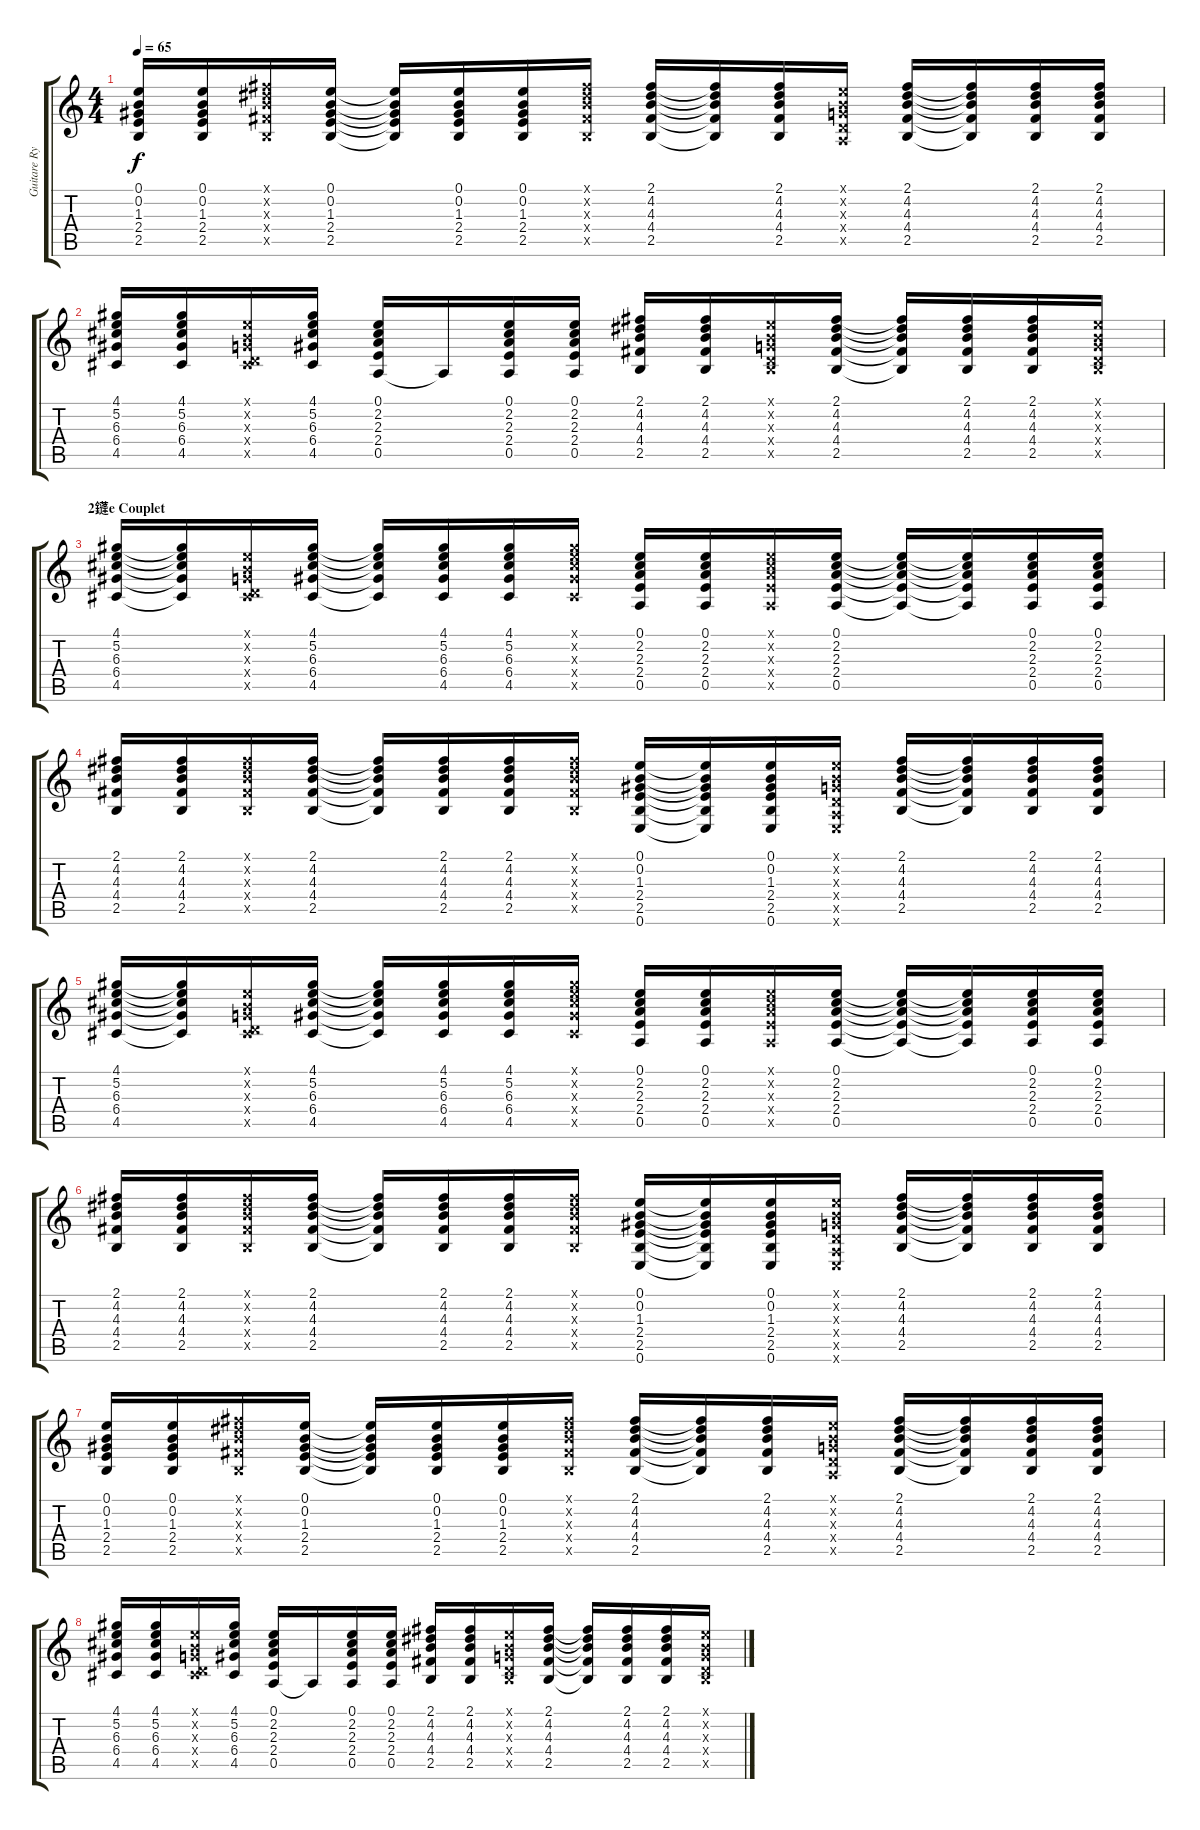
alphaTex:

\track ("Guitare Rythmique" "Guitare Ry") {instrument electricguitarclean}
\staff {score tabs}
\tuning (E4 B3 G3 D3 A2 E2) {hide}
\ts (4 4)
\tempo 65
\clef g2
\ks c
(0.1 0.2 1.3 2.4 2.5).16{dy f} (0.1 0.2 1.3 2.4 2.5).16 (2.1{x} 4.2{x} 4.3{x} 4.4{x} 2.5{x}).16 (0.1 0.2 1.3 2.4 2.5).16 (0.1{t} 0.2{t} 1.3{t} 2.4{t} 2.5{t}).16 (0.1 0.2 1.3 2.4 2.5).16 (0.1 0.2 1.3 2.4 2.5).16 (2.1{x} 4.2{x} 4.3{x} 4.4{x} 2.5{x}).16 (2.1 4.2 4.3 4.4 2.5).16 (2.1{t} 4.2{t} 4.3{t} 4.4{t} 2.5{t}).16 (2.1 4.2 4.3 4.4 2.5).16 (0.1{x} 0.2{x} 0.3{x} 0.4{x} 0.5{x}).16 (2.1 4.2 4.3 4.4 2.5).16 (2.1{t} 4.2{t} 4.3{t} 4.4{t} 2.5{t}).16 (2.1 4.2 4.3 4.4 2.5).16 (2.1 4.2 4.3 4.4 2.5).16 |
(4.1 5.2 6.3 6.4 4.5).16 (4.1 5.2 6.3 6.4 4.5).16 (0.1{x} 0.2{x} 0.3{x} 0.4{x} 4.5{x}).16 (4.1 5.2 6.3 6.4 4.5).16 (0.1 2.2 2.3 2.4 0.5).16 0.5{t}.16 (0.1 2.2 2.3 2.4 0.5).16 (0.1 2.2 2.3 2.4 0.5).16 (2.1 4.2 4.3 4.4 2.5).16 (2.1 4.2 4.3 4.4 2.5).16 (0.1{x} 0.2{x} 0.3{x} 0.4{x} 2.5{x}).16 (2.1 4.2 4.3 4.4 2.5).16 (2.1{t} 4.2{t} 4.3{t} 4.4{t} 2.5{t}).16 (2.1 4.2 4.3 4.4 2.5).16 (2.1 4.2 4.3 4.4 2.5).16 (0.1{x} 0.2{x} 0.3{x} 0.4{x} 2.5{x}).16 |
\section ("" "2鑝e Couplet")
(4.1 5.2 6.3 6.4 4.5).16 (4.1{t} 5.2{t} 6.3{t} 6.4{t} 4.5{t}).16 (0.1{x} 0.2{x} 0.3{x} 0.4{x} 4.5{x}).16 (4.1 5.2 6.3 6.4 4.5).16 (4.1{t} 5.2{t} 6.3{t} 6.4{t} 4.5{t}).16 (4.1 5.2 6.3 6.4 4.5).16 (4.1 5.2 6.3 6.4 4.5).16 (4.1{x} 5.2{x} 6.3{x} 6.4{x} 4.5{x}).16 (0.1 2.2 2.3 2.4 0.5).16 (0.1 2.2 2.3 2.4 0.5).16 (0.1{x} 2.2{x} 2.3{x} 2.4{x} 0.5{x}).16 (0.1 2.2 2.3 2.4 0.5).16 (0.1{t} 2.2{t} 2.3{t} 2.4{t} 0.5{t}).16 (0.1{t} 2.2{t} 2.3{t} 2.4{t} 0.5{t}).16 (0.1 2.2 2.3 2.4 0.5).16 (0.1 2.2 2.3 2.4 0.5).16 |
(2.1 4.2 4.3 4.4 2.5).16 (2.1 4.2 4.3 4.4 2.5).16 (2.1{x} 4.2{x} 4.3{x} 4.4{x} 2.5{x}).16 (2.1 4.2 4.3 4.4 2.5).16 (2.1{t} 4.2{t} 4.3{t} 4.4{t} 2.5{t}).16 (2.1 4.2 4.3 4.4 2.5).16 (2.1 4.2 4.3 4.4 2.5).16 (2.1{x} 4.2{x} 4.3{x} 4.4{x} 2.5{x}).16 (0.1 0.2 1.3 2.4 2.5 0.6).16 (0.1{t} 0.2{t} 1.3{t} 2.4{t} 2.5{t} 0.6{t}).16 (0.1 0.2 1.3 2.4 2.5 0.6).16 (0.1{x} 0.2{x} 0.3{x} 0.4{x} 0.5{x} 0.6{x}).16 (2.1 4.2 4.3 4.4 2.5).16 (2.1{t} 4.2{t} 4.3{t} 4.4{t} 2.5{t}).16 (2.1 4.2 4.3 4.4 2.5).16 (2.1 4.2 4.3 4.4 2.5).16 |
(4.1 5.2 6.3 6.4 4.5).16 (4.1{t} 5.2{t} 6.3{t} 6.4{t} 4.5{t}).16 (0.1{x} 0.2{x} 0.3{x} 0.4{x} 4.5{x}).16 (4.1 5.2 6.3 6.4 4.5).16 (4.1{t} 5.2{t} 6.3{t} 6.4{t} 4.5{t}).16 (4.1 5.2 6.3 6.4 4.5).16 (4.1 5.2 6.3 6.4 4.5).16 (4.1{x} 5.2{x} 6.3{x} 6.4{x} 4.5{x}).16 (0.1 2.2 2.3 2.4 0.5).16 (0.1 2.2 2.3 2.4 0.5).16 (0.1{x} 2.2{x} 2.3{x} 2.4{x} 0.5{x}).16 (0.1 2.2 2.3 2.4 0.5).16 (0.1{t} 2.2{t} 2.3{t} 2.4{t} 0.5{t}).16 (0.1{t} 2.2{t} 2.3{t} 2.4{t} 0.5{t}).16 (0.1 2.2 2.3 2.4 0.5).16 (0.1 2.2 2.3 2.4 0.5).16 |
(2.1 4.2 4.3 4.4 2.5).16 (2.1 4.2 4.3 4.4 2.5).16 (2.1{x} 4.2{x} 4.3{x} 4.4{x} 2.5{x}).16 (2.1 4.2 4.3 4.4 2.5).16 (2.1{t} 4.2{t} 4.3{t} 4.4{t} 2.5{t}).16 (2.1 4.2 4.3 4.4 2.5).16 (2.1 4.2 4.3 4.4 2.5).16 (2.1{x} 4.2{x} 4.3{x} 4.4{x} 2.5{x}).16 (0.1 0.2 1.3 2.4 2.5 0.6).16 (0.1{t} 0.2{t} 1.3{t} 2.4{t} 2.5{t} 0.6{t}).16 (0.1 0.2 1.3 2.4 2.5 0.6).16 (0.1{x} 0.2{x} 0.3{x} 0.4{x} 0.5{x} 0.6{x}).16 (2.1 4.2 4.3 4.4 2.5).16 (2.1{t} 4.2{t} 4.3{t} 4.4{t} 2.5{t}).16 (2.1 4.2 4.3 4.4 2.5).16 (2.1 4.2 4.3 4.4 2.5).16 |
(0.1 0.2 1.3 2.4 2.5).16 (0.1 0.2 1.3 2.4 2.5).16 (2.1{x} 4.2{x} 4.3{x} 4.4{x} 2.5{x}).16 (0.1 0.2 1.3 2.4 2.5).16 (0.1{t} 0.2{t} 1.3{t} 2.4{t} 2.5{t}).16 (0.1 0.2 1.3 2.4 2.5).16 (0.1 0.2 1.3 2.4 2.5).16 (2.1{x} 4.2{x} 4.3{x} 4.4{x} 2.5{x}).16 (2.1 4.2 4.3 4.4 2.5).16 (2.1{t} 4.2{t} 4.3{t} 4.4{t} 2.5{t}).16 (2.1 4.2 4.3 4.4 2.5).16 (0.1{x} 0.2{x} 0.3{x} 0.4{x} 0.5{x}).16 (2.1 4.2 4.3 4.4 2.5).16 (2.1{t} 4.2{t} 4.3{t} 4.4{t} 2.5{t}).16 (2.1 4.2 4.3 4.4 2.5).16 (2.1 4.2 4.3 4.4 2.5).16 |
(4.1 5.2 6.3 6.4 4.5).16 (4.1 5.2 6.3 6.4 4.5).16 (0.1{x} 0.2{x} 0.3{x} 0.4{x} 4.5{x}).16 (4.1 5.2 6.3 6.4 4.5).16 (0.1 2.2 2.3 2.4 0.5).16 0.5{t}.16 (0.1 2.2 2.3 2.4 0.5).16 (0.1 2.2 2.3 2.4 0.5).16 (2.1 4.2 4.3 4.4 2.5).16 (2.1 4.2 4.3 4.4 2.5).16 (0.1{x} 0.2{x} 0.3{x} 0.4{x} 2.5{x}).16 (2.1 4.2 4.3 4.4 2.5).16 (2.1{t} 4.2{t} 4.3{t} 4.4{t} 2.5{t}).16 (2.1 4.2 4.3 4.4 2.5).16 (2.1 4.2 4.3 4.4 2.5).16 (0.1{x} 0.2{x} 0.3{x} 0.4{x} 2.5{x}).16
